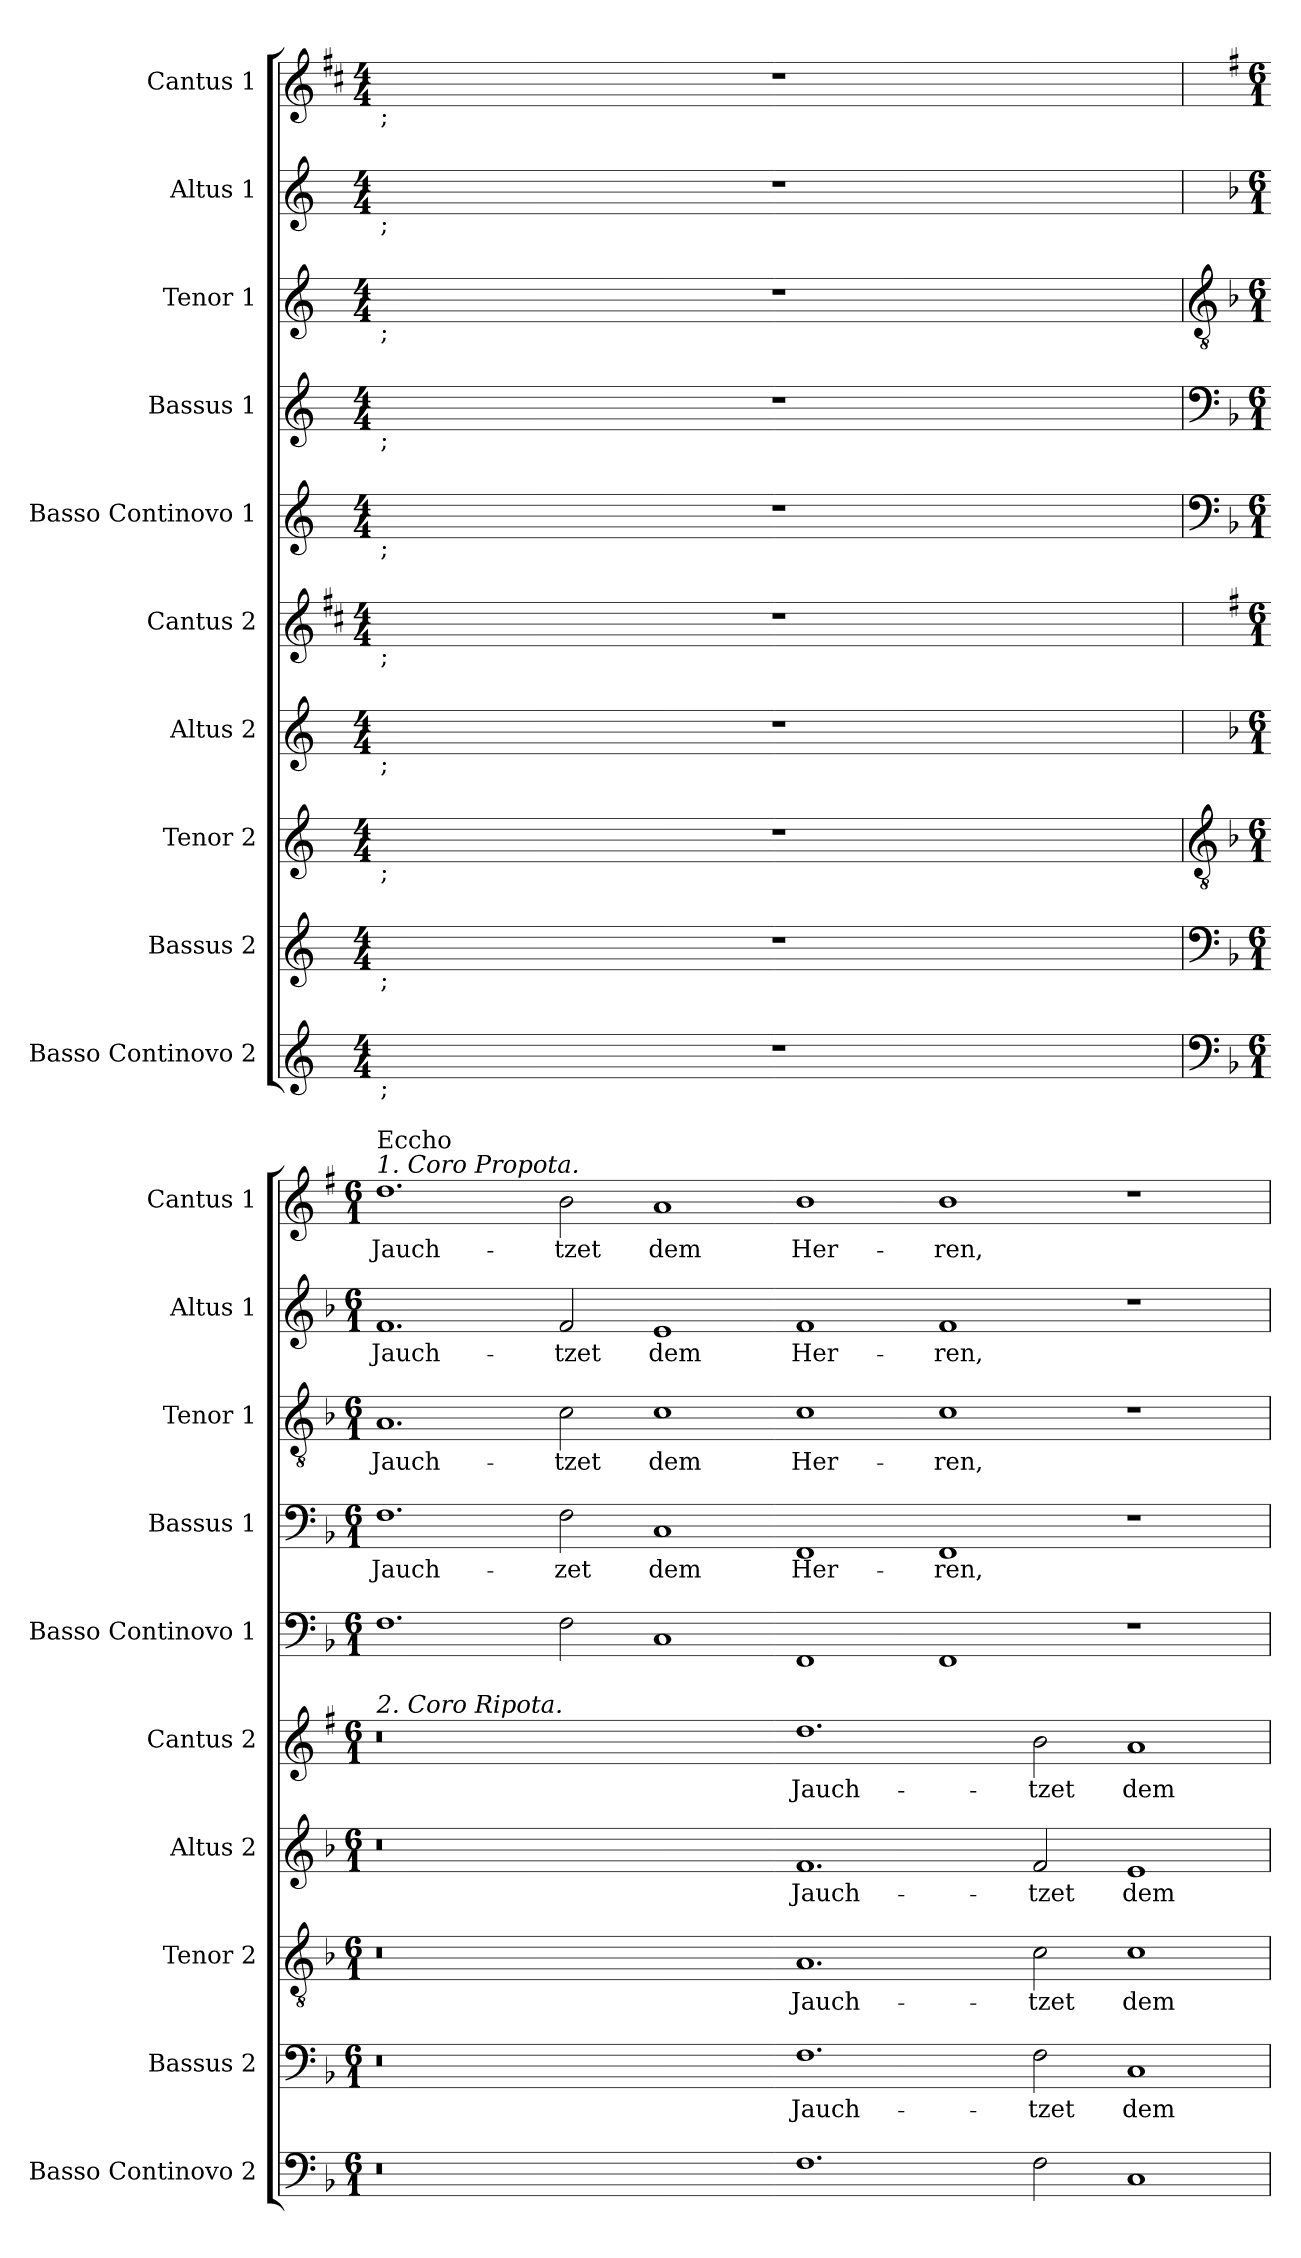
**kern	**kern	**text	**kern	**text	**kern	**text	**kern	**text	**kern	**kern	**text	**kern	**text	**kern	**text	**kern	**text
*part10	*part9	*part9	*part8	*part8	*part7	*part7	*part6	*part6	*part5	*part4	*part4	*part3	*part3	*part2	*part2	*part1	*part1
*staff10	*staff9	*staff9	*staff8	*staff8	*staff7	*staff7	*staff6	*staff6	*staff5	*staff4	*staff4	*staff3	*staff3	*staff2	*staff2	*staff1	*staff1
*I"Basso Continovo 2	*I"Bassus 2	*	*I"Tenor 2	*	*I"Altus 2	*	*I"Cantus 2	*	*I"Basso Continovo 1	*I"Bassus 1	*	*I"Tenor 1	*	*I"Altus 1	*	*I"Cantus 1	*
*I'Basso Continovo 2	*I'Bassus 2	*	*I'Tenor 2	*	*I'Altus 2	*	*I'Cantus 2	*	*I'Basso Continovo 1	*I'Bassus 1	*	*I'Tenor 1	*	*I'Altus 1	*	*I'Cantus 1	*
*clefG2	*clefG2	*	*clefG2	*	*clefG2	*	*clefG2	*	*clefG2	*clefG2	*	*clefG2	*	*clefG2	*	*clefG2	*
*	*	*	*	*	*	*	*ITrd1c2	*	*	*	*	*	*	*	*	*ITrd1c2	*
*k[]	*k[]	*	*k[]	*	*k[]	*	*k[]	*	*k[]	*k[]	*	*k[]	*	*k[]	*	*k[]	*
*C:	*C:	*	*C:	*	*C:	*	*C:	*	*C:	*C:	*	*C:	*	*C:	*	*C:	*
*M4/4	*M4/4	*	*M4/4	*	*M4/4	*	*M4/4	*	*M4/4	*M4/4	*	*M4/4	*	*M4/4	*	*M4/4	*
=	=	=	=	=	=	=	=	=	=	=	=	=	=	=	=	=	=
!	!	!	!	!	!	!	!	!	!	!	!	!	!	!	!	!LO:TX:b:t=;	!
!	!	!	!	!	!	!	!	!	!	!	!	!	!	!LO:TX:b:t=;	!	!	!
!	!	!	!	!	!	!	!	!	!	!	!	!LO:TX:b:t=;	!	!	!	!	!
!	!	!	!	!	!	!	!	!	!	!LO:TX:b:t=;	!	!	!	!	!	!	!
!	!	!	!	!	!	!	!	!	!LO:TX:b:t=;	!	!	!	!	!	!	!	!
!	!	!	!	!	!	!	!LO:TX:b:t=;	!	!	!	!	!	!	!	!	!	!
!	!	!	!	!	!LO:TX:b:t=;	!	!	!	!	!	!	!	!	!	!	!	!
!	!	!	!LO:TX:b:t=;	!	!	!	!	!	!	!	!	!	!	!	!	!	!
!	!LO:TX:b:t=;	!	!	!	!	!	!	!	!	!	!	!	!	!	!	!	!
!LO:TX:b:t=;	!	!	!	!	!	!	!	!	!	!	!	!	!	!	!	!	!
1r	1r	.	1r	.	1r	.	1r	.	1r	1r	.	1r	.	1r	.	1r	.
!!LO:LB:g=z
=1	=1	=1	=1	=1	=1	=1	=1	=1	=1	=1	=1	=1	=1	=1	=1	=1	=1
*clefF4	*clefF4	*	*clefGv2	*	*	*	*	*	*clefF4	*clefF4	*	*clefGv2	*	*	*	*	*
*k[b-]	*k[b-]	*	*k[b-]	*	*k[b-]	*	*k[b-]	*	*k[b-]	*k[b-]	*	*k[b-]	*	*k[b-]	*	*k[b-]	*
*F:	*F:	*	*F:	*	*F:	*	*F:	*	*F:	*F:	*	*F:	*	*F:	*	*F:	*
*M6/1	*M6/1	*	*M6/1	*	*M6/1	*	*M6/1	*	*M6/1	*M6/1	*	*M6/1	*	*M6/1	*	*M6/1	*
!	!	!	!	!	!	!	!	!	!	!	!	!	!	!	!	!LO:TX:a:i:t=1. Coro Propota.	!
!	!	!	!	!	!	!	!	!	!	!	!	!	!	!	!	!LO:TX:a:t=Eccho	!
!	!	!	!	!	!	!	!LO:TX:a:i:t=2. Coro Ripota.	!	!	!	!	!	!	!	!	!	!
!	!	!	!	!	!	!	!	!	!	!	!LO:LY:b	!	!LO:LY:b	!	!LO:LY:b	!	!LO:LY:b
0.r	0.r	.	0.r	.	0.r	.	0.r	.	1.F	1.F	Jauch-	1.A	Jauch-	1.f	Jauch-	1.cc	Jauch-
!	!	!	!	!	!	!	!	!	!	!	!LO:LY:b	!	!LO:LY:b	!	!LO:LY:b	!	!LO:LY:b
.	.	.	.	.	.	.	.	.	2F	2F	-zet	2c	-tzet	2f	-tzet	2a	-tzet
!	!	!	!	!	!	!	!	!	!	!	!LO:LY:b	!	!LO:LY:b	!	!LO:LY:b	!	!LO:LY:b
.	.	.	.	.	.	.	.	.	1C	1C	dem	1c	dem	1e	dem	1g	dem
!	!	!LO:LY:b	!	!LO:LY:b	!	!LO:LY:b	!	!LO:LY:b	!	!	!LO:LY:b	!	!LO:LY:b	!	!LO:LY:b	!	!LO:LY:b
1.F	1.F	Jauch-	1.A	Jauch-	1.f	Jauch-	1.cc	Jauch-	1FF	1FF	Her-	1c	Her-	1f	Her-	1a	Her-
!	!	!	!	!	!	!	!	!	!	!	!LO:LY:b	!	!LO:LY:b	!	!LO:LY:b	!	!LO:LY:b
.	.	.	.	.	.	.	.	.	1FF	1FF	-ren,	1c	-ren,	1f	-ren,	1a	-ren,
!	!	!LO:LY:b	!	!LO:LY:b	!	!LO:LY:b	!	!LO:LY:b	!	!	!	!	!	!	!	!	!
2F	2F	-tzet	2c	-tzet	2f	-tzet	2a	-tzet	.	.	.	.	.	.	.	.	.
!	!	!LO:LY:b	!	!LO:LY:b	!	!LO:LY:b	!	!LO:LY:b	!	!	!	!	!	!	!	!	!
1C	1C	dem	1c	dem	1e	dem	1g	dem	1r	1r	.	1r	.	1r	.	1r	.
=	=	=	=	=	=	=	=	=	=	=	=	=	=	=	=	=	=
*-	*-	*-	*-	*-	*-	*-	*-	*-	*-	*-	*-	*-	*-	*-	*-	*-	*-
